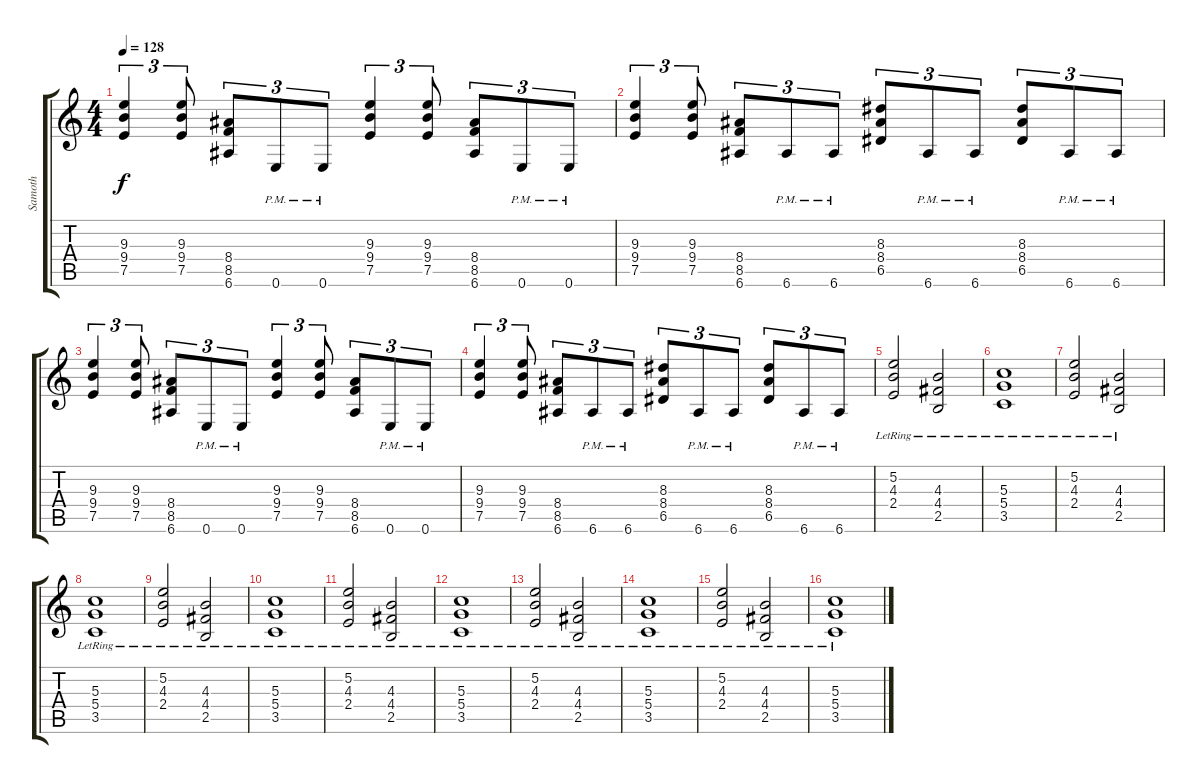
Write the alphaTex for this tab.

\track ("Samoth" "Samoth") {instrument distortionguitar}
\staff {score tabs}
\tuning (E4 B3 G3 D3 A2 E2) {hide}
\ts (4 4)
\tempo 128
\clef g2
\ks c
(9.3 9.4 7.5).4{tu (3 2) dy f} (9.3 9.4 7.5).8{tu (3 2)} (8.4 8.5 6.6).8{tu (3 2)} 0.6{pm}.8{tu (3 2)} 0.6{pm}.8{tu (3 2)} (9.3 9.4 7.5).4{tu (3 2)} (9.3 9.4 7.5).8{tu (3 2)} (8.4 8.5 6.6).8{tu (3 2)} 0.6{pm}.8{tu (3 2)} 0.6{pm}.8{tu (3 2)} |
(9.3 9.4 7.5).4{tu (3 2)} (9.3 9.4 7.5).8{tu (3 2)} (8.4 8.5 6.6).8{tu (3 2)} 6.6{pm}.8{tu (3 2)} 6.6{pm}.8{tu (3 2)} (8.3 8.4 6.5).8{tu (3 2)} 6.6{pm}.8{tu (3 2)} 6.6{pm}.8{tu (3 2)} (8.3 8.4 6.5).8{tu (3 2)} 6.6{pm}.8{tu (3 2)} 6.6{pm}.8{tu (3 2)} |
(9.3 9.4 7.5).4{tu (3 2)} (9.3 9.4 7.5).8{tu (3 2)} (8.4 8.5 6.6).8{tu (3 2)} 0.6{pm}.8{tu (3 2)} 0.6{pm}.8{tu (3 2)} (9.3 9.4 7.5).4{tu (3 2)} (9.3 9.4 7.5).8{tu (3 2)} (8.4 8.5 6.6).8{tu (3 2)} 0.6{pm}.8{tu (3 2)} 0.6{pm}.8{tu (3 2)} |
(9.3 9.4 7.5).4{tu (3 2)} (9.3 9.4 7.5).8{tu (3 2)} (8.4 8.5 6.6).8{tu (3 2)} 6.6{pm}.8{tu (3 2)} 6.6{pm}.8{tu (3 2)} (8.3 8.4 6.5).8{tu (3 2)} 6.6{pm}.8{tu (3 2)} 6.6{pm}.8{tu (3 2)} (8.3 8.4 6.5).8{tu (3 2)} 6.6{pm}.8{tu (3 2)} 6.6{pm}.8{tu (3 2)} |
(5.2 4.3{lr} 2.4{lr}).2 (4.3{lr} 4.4{lr} 2.5{lr}).2 |
(5.3{lr} 5.4{lr} 3.5{lr}).1 |
(5.2 4.3{lr} 2.4{lr}).2 (4.3{lr} 4.4{lr} 2.5{lr}).2 |
(5.3{lr} 5.4{lr} 3.5{lr}).1 |
(5.2 4.3{lr} 2.4{lr}).2 (4.3{lr} 4.4{lr} 2.5{lr}).2 |
(5.3{lr} 5.4{lr} 3.5{lr}).1 |
(5.2 4.3{lr} 2.4{lr}).2 (4.3{lr} 4.4{lr} 2.5{lr}).2 |
(5.3{lr} 5.4{lr} 3.5{lr}).1 |
(5.2 4.3{lr} 2.4{lr}).2 (4.3{lr} 4.4{lr} 2.5{lr}).2 |
(5.3{lr} 5.4{lr} 3.5{lr}).1 |
(5.2 4.3{lr} 2.4{lr}).2 (4.3{lr} 4.4{lr} 2.5{lr}).2 |
(5.3{lr} 5.4{lr} 3.5{lr}).1
